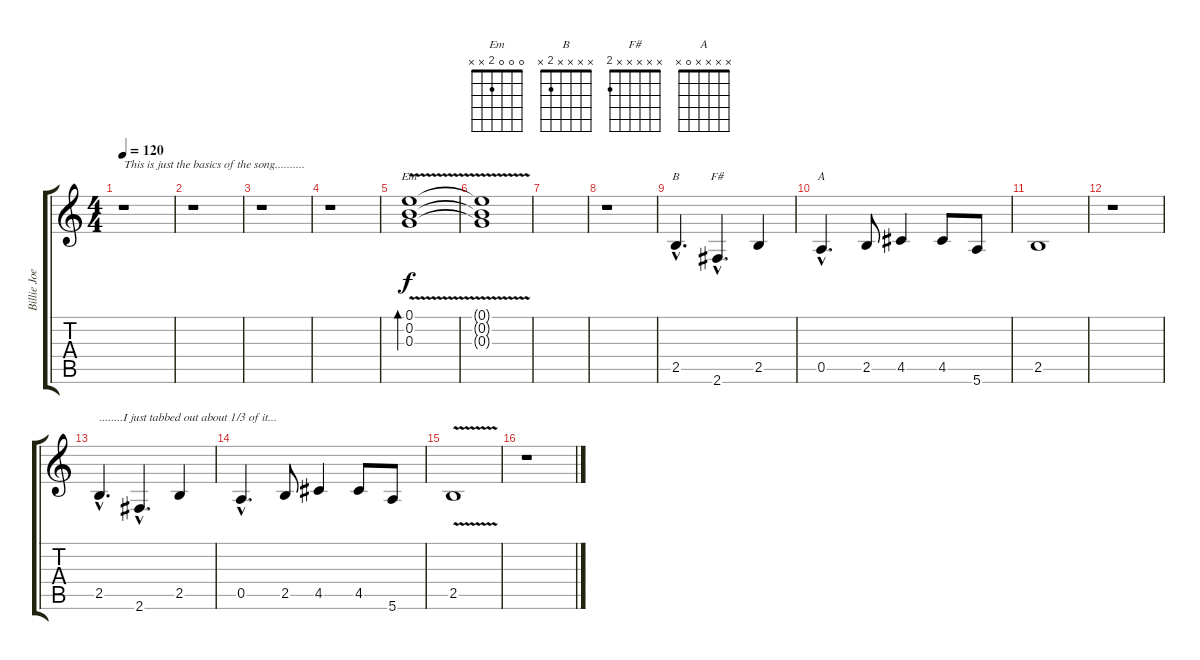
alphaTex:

\track ("Billie Joe" "Billie Joe") {instrument electricguitarclean}
\staff {score tabs}
\tuning (E4 B3 G3 D3 A2 E2) {hide}
\chord ("Em" 0 0 0 2 x x)
\chord ("B" x x x x 2 x)
\chord ("F#" x x x x x 2)
\chord ("A" x x x x 0 x)
\ts (4 4)
\tempo 120
\clef g2
\ks c
r.1{txt "This is just the basics of the song.........." dy f instrument electricguitarclean} |
r.1 |
r.1 |
r.1 |
(0.1{v} 0.2 0.3{v}).1{bd 480 ch "Em"} |
(0.1{t} 0.2{t} 0.3{t}).1 |
|
r.1 |
2.5{hac}.4{d ch "B"} 2.6{hac}.4{d ch "F#"} 2.5.4 |
0.5{hac}.4{d ch "A"} 2.5.8 4.5.4 4.5.8 5.6.8 |
2.5.1 |
r.1 |
2.5{hac}.4{d txt "........I just tabbed out about 1/3 of it..."} 2.6{hac}.4{d} 2.5.4 |
0.5{hac}.4{d} 2.5.8 4.5.4 4.5.8 5.6.8 |
2.5{v}.1 |
r.1
